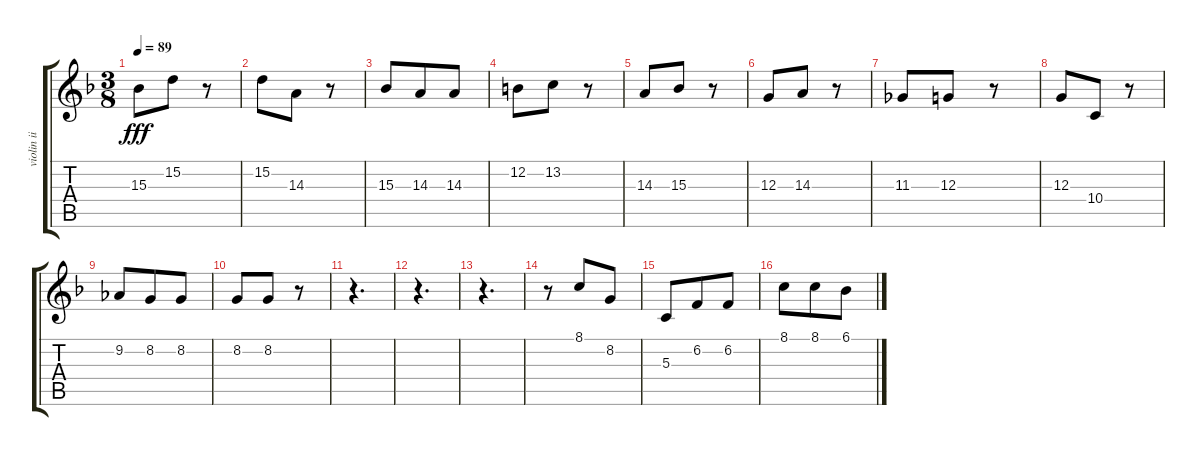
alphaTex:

\track ("violin ii" "violin ii") {instrument stringensemble1}
\staff {score tabs}
\tuning (E4 B3 G3 D3 A2 E2) {hide}
\ts (3 8)
\tempo 89
\clef g2
\ks dminor
15.3.8{dy fff} 15.2.8 r.8 |
15.2.8 14.3.8 r.8 |
15.3.8 14.3.8 14.3.8 |
12.2.8 13.2.8 r.8 |
14.3.8 15.3.8 r.8 |
12.3.8 14.3.8 r.8 |
11.3.8 12.3.8 r.8 |
12.3.8 10.4.8 r.8 |
9.2.8 8.2.8 8.2.8 |
8.2.8 8.2.8 r.8 |
r.4{d} |
r.4{d} |
r.4{d} |
r.8 8.1.8 8.2.8 |
5.3.8 6.2.8 6.2.8 |
8.1.8 8.1.8 6.1.8
